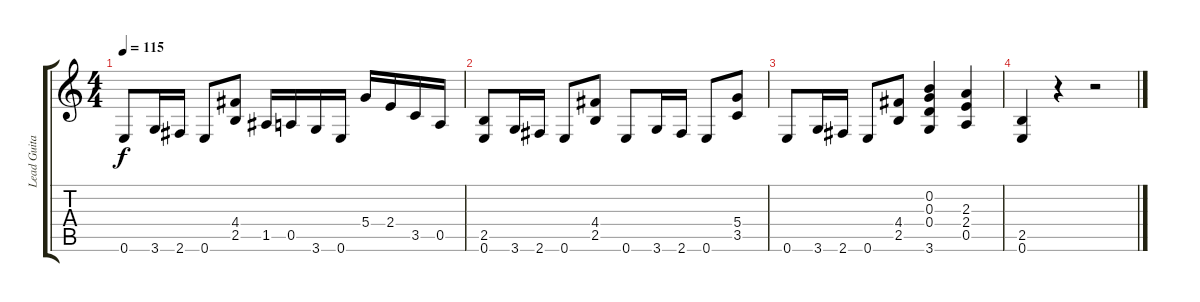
\track ("Lead Guitar" "Lead Guita") {instrument distortionguitar}
\staff {score tabs}
\tuning (E4 B3 G3 D3 A2 E2) {hide}
\ts (4 4)
\tempo 115
\clef g2
\ks c
0.6.8{dy f} 3.6.16 2.6.16 0.6.8 (4.4 2.5).8 1.5.16 0.5.16 3.6.16 0.6.16 5.4.16 2.4.16 3.5.16 0.5.16 |
(2.5 0.6).8 3.6.16 2.6.16 0.6.8 (4.4 2.5).8 0.6.8 3.6.16 2.6.16 0.6.8 (5.4 3.5).8 |
0.6.8 3.6.16 2.6.16 0.6.8 (4.4 2.5).8 (0.2 0.3 0.4 3.6).4 (2.3 2.4 0.5).4 |
(2.5 0.6).4 r.4 r.2
